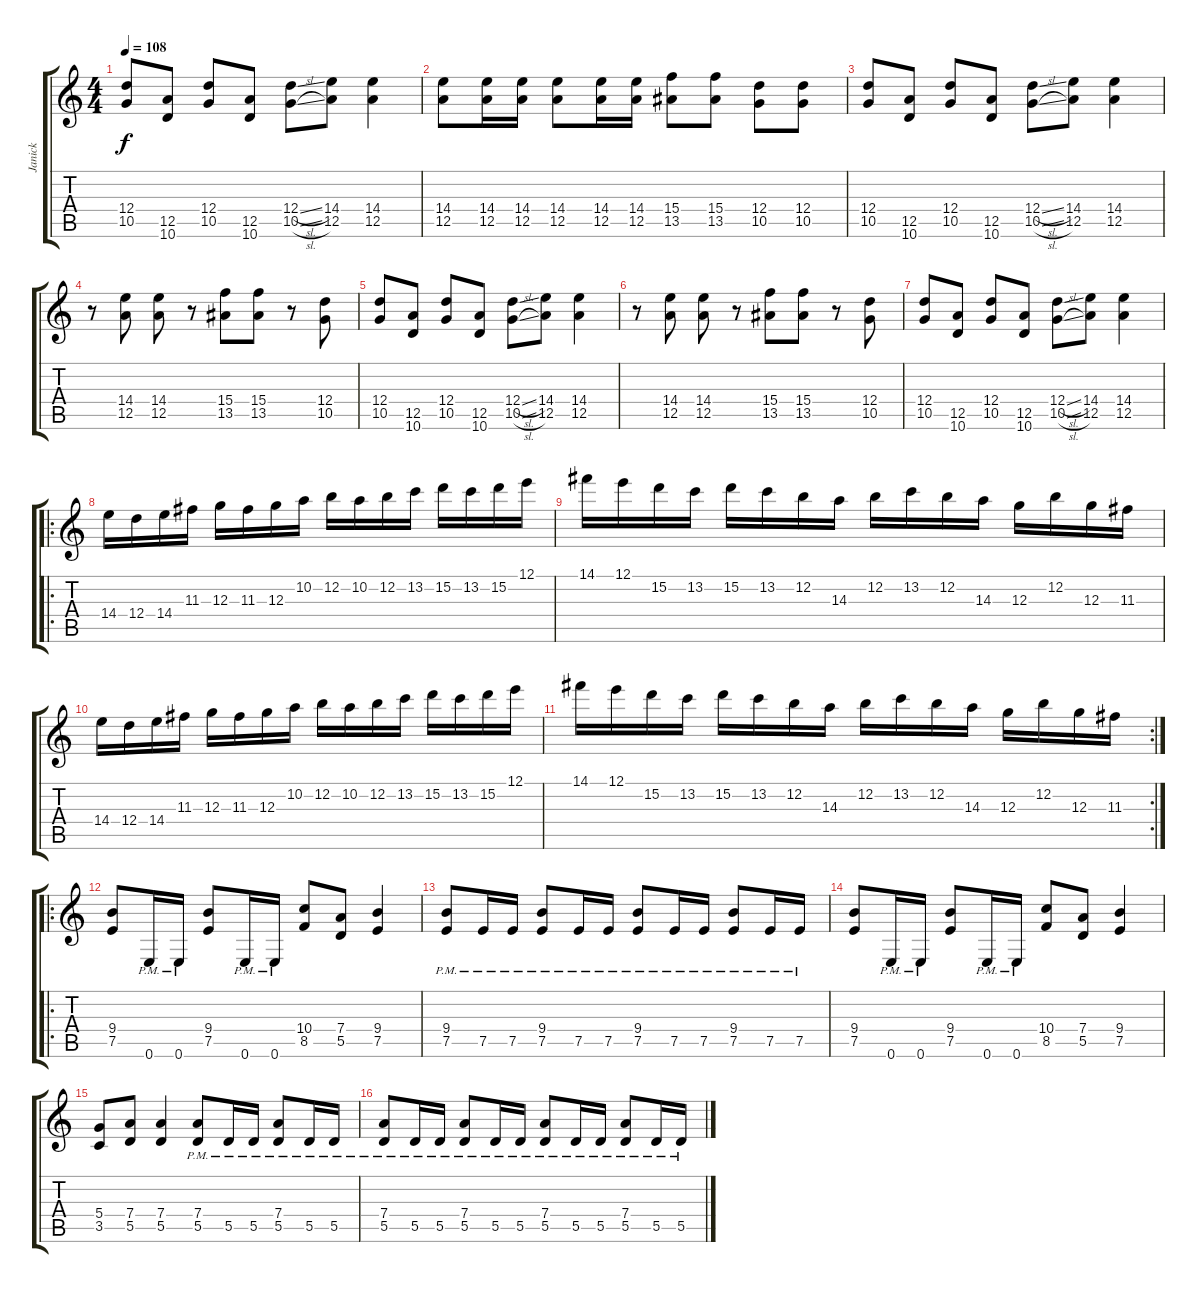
\track ("Janick" "Janick") {instrument acousticguitarsteel}
\staff {score tabs}
\tuning (E4 B3 G3 D3 A2 E2) {hide}
\ts (4 4)
\tempo 108
\clef g2
\ks c
(12.4 10.5).8{dy f} (12.5 10.6).8 (12.4 10.5).8 (12.5 10.6).8 (12.4{sl} 10.5{sl}).8 (14.4 12.5).8 (14.4 12.5).4 |
(14.4 12.5).8 (14.4 12.5).16 (14.4 12.5).16 (14.4 12.5).8 (14.4 12.5).16 (14.4 12.5).16 (15.4 13.5).8 (15.4 13.5).8 (12.4 10.5).8 (12.4 10.5).8 |
(12.4 10.5).8 (12.5 10.6).8 (12.4 10.5).8 (12.5 10.6).8 (12.4{sl} 10.5{sl}).8 (14.4 12.5).8 (14.4 12.5).4 |
r.8 (14.4 12.5).8 (14.4 12.5).8 r.8 (15.4 13.5).8 (15.4 13.5).8 r.8 (12.4 10.5).8 |
(12.4 10.5).8 (12.5 10.6).8 (12.4 10.5).8 (12.5 10.6).8 (12.4{sl} 10.5{sl}).8 (14.4 12.5).8 (14.4 12.5).4 |
r.8 (14.4 12.5).8 (14.4 12.5).8 r.8 (15.4 13.5).8 (15.4 13.5).8 r.8 (12.4 10.5).8 |
(12.4 10.5).8 (12.5 10.6).8 (12.4 10.5).8 (12.5 10.6).8 (12.4{sl} 10.5{sl}).8 (14.4 12.5).8 (14.4 12.5).4 |
\ro
14.4.16 12.4.16 14.4.16 11.3.16 12.3.16 11.3.16 12.3.16 10.2.16 12.2.16 10.2.16 12.2.16 13.2.16 15.2.16 13.2.16 15.2.16 12.1.16 |
14.1.16 12.1.16 15.2.16 13.2.16 15.2.16 13.2.16 12.2.16 14.3.16 12.2.16 13.2.16 12.2.16 14.3.16 12.3.16 12.2.16 12.3.16 11.3.16 |
14.4.16 12.4.16 14.4.16 11.3.16 12.3.16 11.3.16 12.3.16 10.2.16 12.2.16 10.2.16 12.2.16 13.2.16 15.2.16 13.2.16 15.2.16 12.1.16 |
\rc 2
14.1.16 12.1.16 15.2.16 13.2.16 15.2.16 13.2.16 12.2.16 14.3.16 12.2.16 13.2.16 12.2.16 14.3.16 12.3.16 12.2.16 12.3.16 11.3.16 |
\ro
(9.4 7.5).8 0.6{pm}.16 0.6{pm}.16 (9.4 7.5).8 0.6{pm}.16 0.6{pm}.16 (10.4 8.5).8 (7.4 5.5).8 (9.4 7.5).4 |
(9.4{pm} 7.5{pm}).8 7.5{pm}.16 7.5{pm}.16 (9.4{pm} 7.5{pm}).8 7.5{pm}.16 7.5{pm}.16 (9.4{pm} 7.5{pm}).8 7.5{pm}.16 7.5{pm}.16 (9.4{pm} 7.5{pm}).8 7.5{pm}.16 7.5{pm}.16 |
(9.4 7.5).8 0.6{pm}.16 0.6{pm}.16 (9.4 7.5).8 0.6{pm}.16 0.6{pm}.16 (10.4 8.5).8 (7.4 5.5).8 (9.4 7.5).4 |
(5.4 3.5).8 (7.4 5.5).8 (7.4 5.5).4 (7.4{pm} 5.5{pm}).8 5.5{pm}.16 5.5{pm}.16 (7.4{pm} 5.5{pm}).8 5.5{pm}.16 5.5{pm}.16 |
(7.4{pm} 5.5{pm}).8 5.5{pm}.16 5.5{pm}.16 (7.4{pm} 5.5{pm}).8 5.5{pm}.16 5.5{pm}.16 (7.4{pm} 5.5{pm}).8 5.5{pm}.16 5.5{pm}.16 (7.4{pm} 5.5{pm}).8 5.5{pm}.16 5.5{pm}.16
